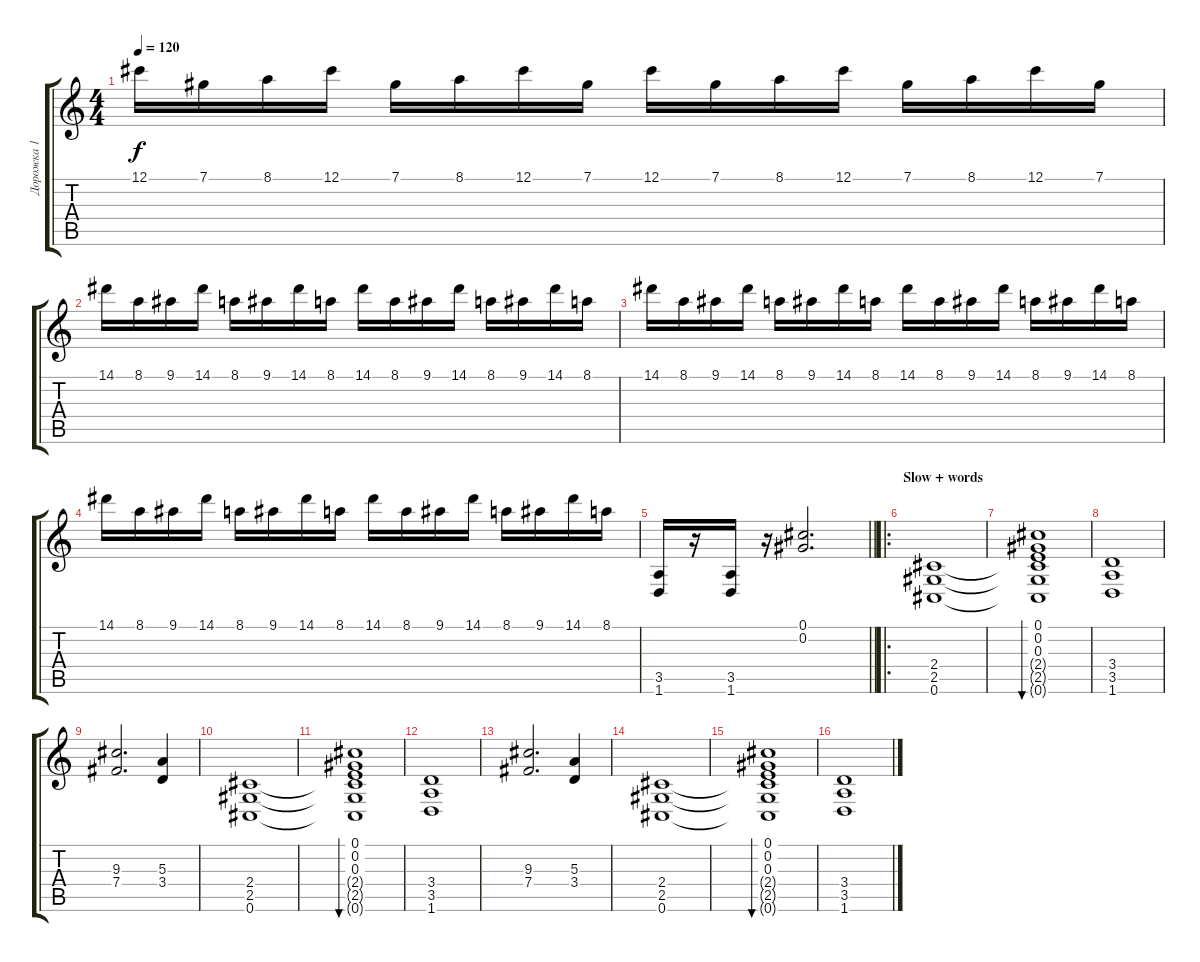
\track ("Дорожка 1" "Дорожка 1") {instrument distortionguitar}
\staff {score tabs}
\tuning (Db4 Ab3 E3 B2 Gb2 Db2) {hide}
\ts (4 4)
\tempo 120
\clef g2
\ks c
12.1.16{dy f} 7.1.16 8.1.16 12.1.16 7.1.16 8.1.16 12.1.16 7.1.16 12.1.16 7.1.16 8.1.16 12.1.16 7.1.16 8.1.16 12.1.16 7.1.16 |
14.1.16 8.1.16 9.1.16 14.1.16 8.1.16 9.1.16 14.1.16 8.1.16 14.1.16 8.1.16 9.1.16 14.1.16 8.1.16 9.1.16 14.1.16 8.1.16 |
14.1.16 8.1.16 9.1.16 14.1.16 8.1.16 9.1.16 14.1.16 8.1.16 14.1.16 8.1.16 9.1.16 14.1.16 8.1.16 9.1.16 14.1.16 8.1.16 |
14.1.16 8.1.16 9.1.16 14.1.16 8.1.16 9.1.16 14.1.16 8.1.16 14.1.16 8.1.16 9.1.16 14.1.16 8.1.16 9.1.16 14.1.16 8.1.16 |
\barLineRight lightlight
(3.5 1.6).16 r.16 (3.5 1.6).16 r.16 (0.1 0.2).2{d} |
\ro
\section ("" "Slow + words")
(2.4 2.5 0.6).1 |
(0.1 0.2 0.3 2.4{t} 2.5{t} 0.6{t}).1{bu 480} |
(3.4 3.5 1.6).1 |
(9.3 7.4).2{d} (5.3 3.4).4 |
(2.4 2.5 0.6).1 |
(0.1 0.2 0.3 2.4{t} 2.5{t} 0.6{t}).1{bu 480} |
(3.4 3.5 1.6).1 |
(9.3 7.4).2{d} (5.3 3.4).4 |
(2.4 2.5 0.6).1 |
(0.1 0.2 0.3 2.4{t} 2.5{t} 0.6{t}).1{bu 480} |
(3.4 3.5 1.6).1
